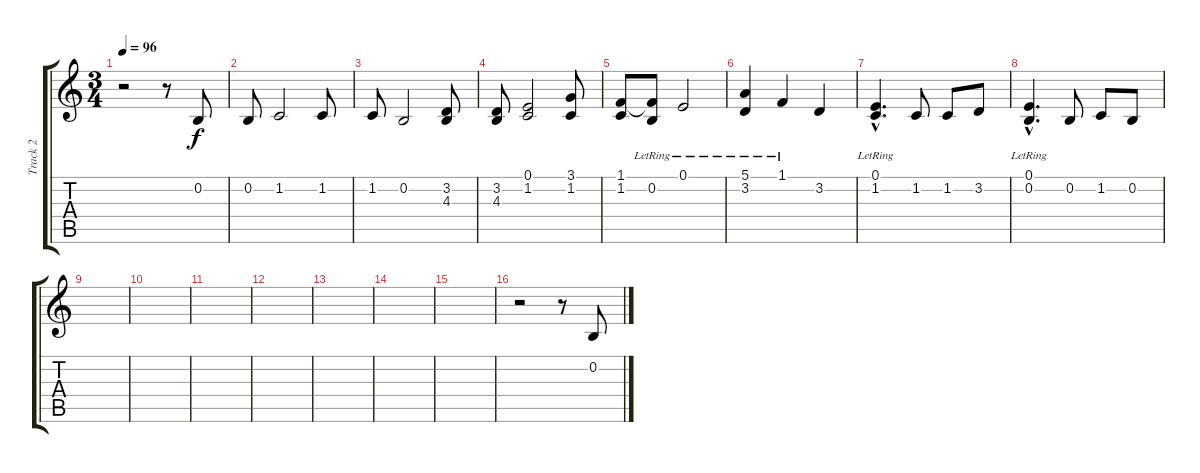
\track ("Track 2" "Track 2") {instrument stringensemble1}
\staff {score tabs}
\tuning (E4 B3 G3 D3 A2 E2) {hide}
\ts (3 4)
\tempo 96
\clef g2
\ks c
r.2{dy f instrument stringensemble1} r.8 0.2.8 |
0.2.8 1.2.2 1.2.8 |
1.2.8 0.2.2 (3.2 4.3).8 |
(3.2 4.3).8 (0.1 1.2).2 (3.1 1.2).8 |
(1.1 1.2).8 (1.1{t} 0.2{lr}).8 0.1{lr}.2 |
(5.1 3.2{lr}).4 1.1{lr}.4 3.2.4 |
(0.1{hac lr} 1.2{hac}).4{d} 1.2.8 1.2.8 3.2.8 |
(0.1{hac} 0.2{hac lr}).4{d} 0.2.8 1.2.8 0.2.8 |
|
|
|
|
|
|
|
r.2 r.8 0.2.8
